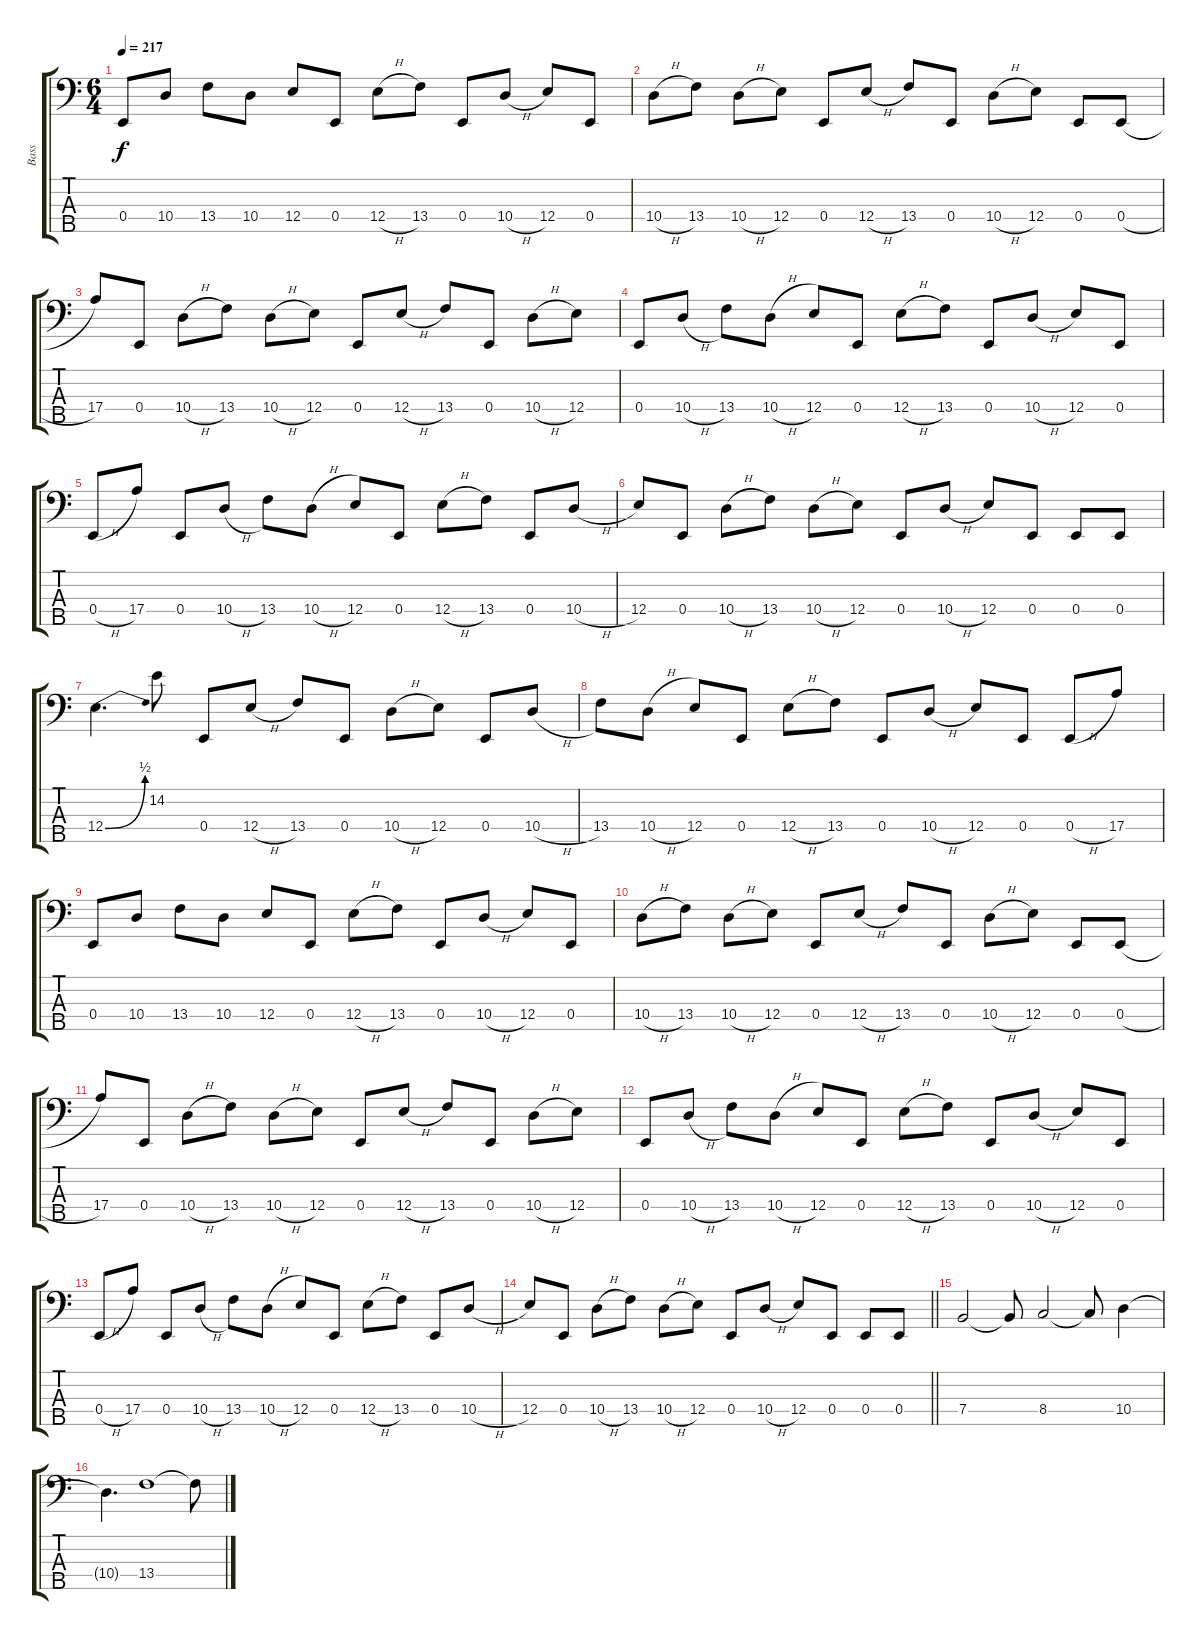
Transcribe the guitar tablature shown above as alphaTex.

\track ("Bass" "Bass") {instrument electricbassfinger}
\staff {score tabs}
\tuning (G2 D2 A1 E1 A0) {hide}
\ts (6 4)
\tempo 217
\clef f4
\ks c
0.4.8{dy f} 10.4.8 13.4.8 10.4.8 12.4.8 0.4.8 12.4{h}.8 13.4.8 0.4.8 10.4{h}.8 12.4.8 0.4.8 |
10.4{h}.8 13.4.8 10.4{h}.8 12.4.8 0.4.8 12.4{h}.8 13.4.8 0.4.8 10.4{h}.8 12.4.8 0.4.8 0.4{h}.8 |
17.4.8 0.4.8 10.4{h}.8 13.4.8 10.4{h}.8 12.4.8 0.4.8 12.4{h}.8 13.4.8 0.4.8 10.4{h}.8 12.4.8 |
0.4.8 10.4{h}.8 13.4.8 10.4{h}.8 12.4.8 0.4.8 12.4{h}.8 13.4.8 0.4.8 10.4{h}.8 12.4.8 0.4.8 |
0.4{h}.8 17.4.8 0.4.8 10.4{h}.8 13.4.8 10.4{h}.8 12.4.8 0.4.8 12.4{h}.8 13.4.8 0.4.8 10.4{h}.8 |
12.4.8 0.4.8 10.4{h}.8 13.4.8 10.4{h}.8 12.4.8 0.4.8 10.4{h}.8 12.4.8 0.4.8 0.4.8 0.4.8 |
12.4{be (bend 0 0 60 2)}.4{d} 14.2.8 0.4.8 12.4{h}.8 13.4.8 0.4.8 10.4{h}.8 12.4.8 0.4.8 10.4{h}.8 |
13.4.8 10.4{h}.8 12.4.8 0.4.8 12.4{h}.8 13.4.8 0.4.8 10.4{h}.8 12.4.8 0.4.8 0.4{h}.8 17.4.8 |
0.4.8 10.4.8 13.4.8 10.4.8 12.4.8 0.4.8 12.4{h}.8 13.4.8 0.4.8 10.4{h}.8 12.4.8 0.4.8 |
10.4{h}.8 13.4.8 10.4{h}.8 12.4.8 0.4.8 12.4{h}.8 13.4.8 0.4.8 10.4{h}.8 12.4.8 0.4.8 0.4{h}.8 |
17.4.8 0.4.8 10.4{h}.8 13.4.8 10.4{h}.8 12.4.8 0.4.8 12.4{h}.8 13.4.8 0.4.8 10.4{h}.8 12.4.8 |
0.4.8 10.4{h}.8 13.4.8 10.4{h}.8 12.4.8 0.4.8 12.4{h}.8 13.4.8 0.4.8 10.4{h}.8 12.4.8 0.4.8 |
0.4{h}.8 17.4.8 0.4.8 10.4{h}.8 13.4.8 10.4{h}.8 12.4.8 0.4.8 12.4{h}.8 13.4.8 0.4.8 10.4{h}.8 |
\barLineRight lightlight
12.4.8 0.4.8 10.4{h}.8 13.4.8 10.4{h}.8 12.4.8 0.4.8 10.4{h}.8 12.4.8 0.4.8 0.4.8 0.4.8 |
\section ("" "")
7.4.2 7.4{t}.8 8.4.2 8.4{t}.8 10.4.4 |
10.4{t}.4{d} 13.4.1 13.4{t}.8
